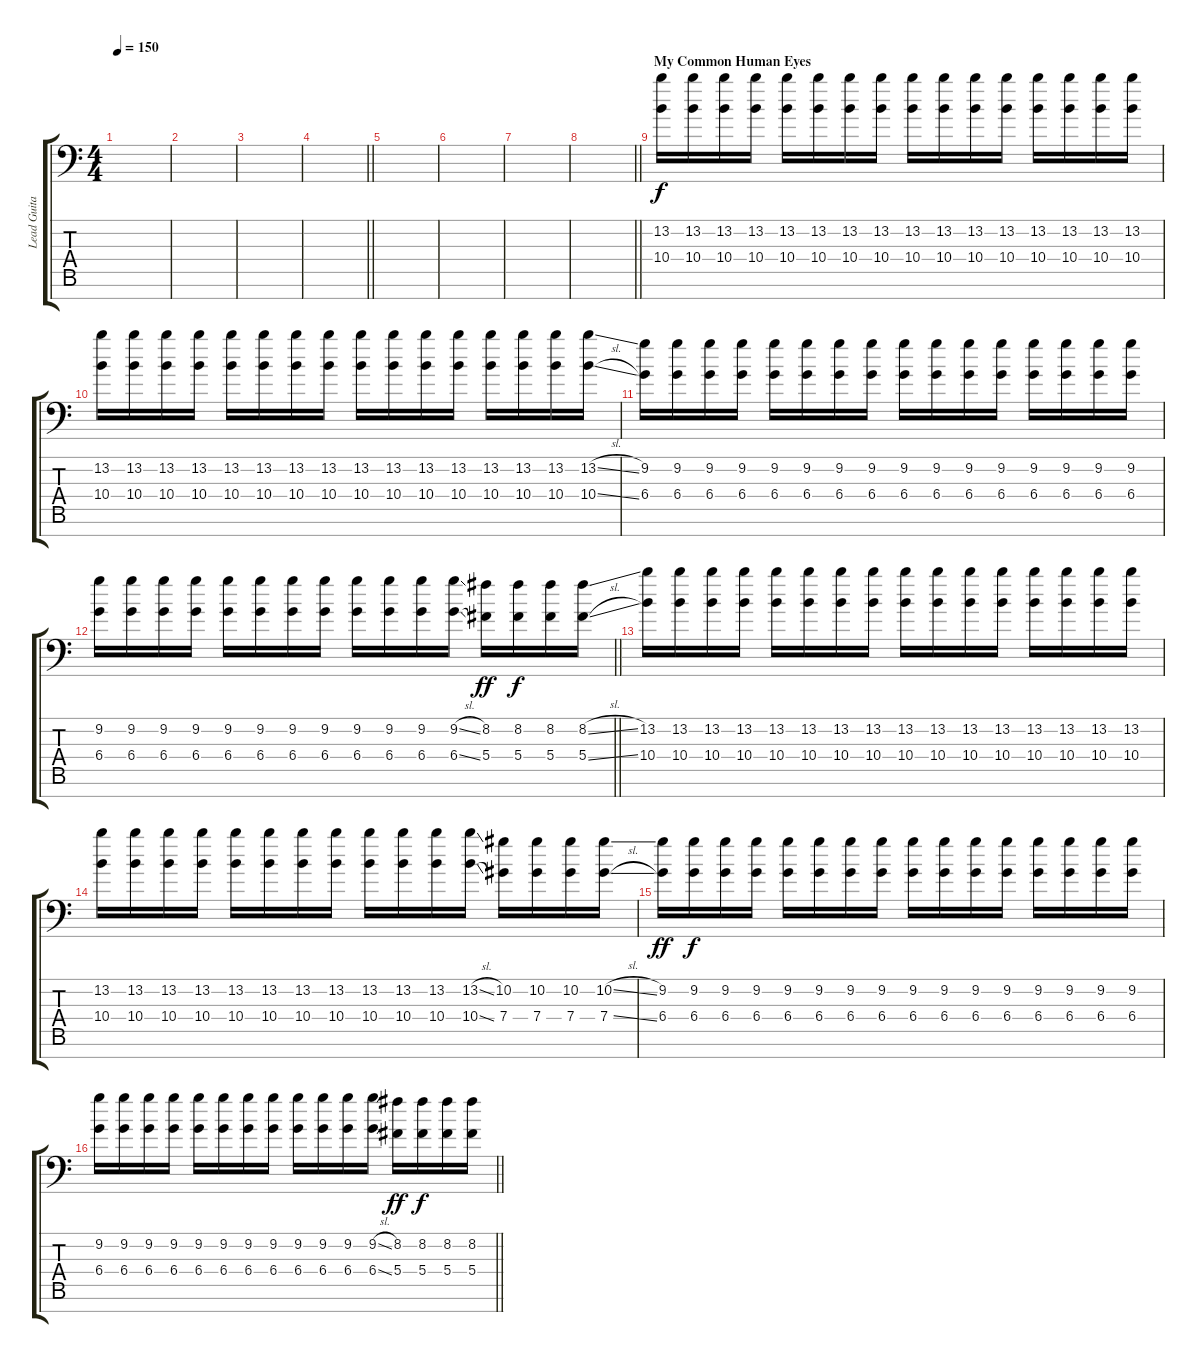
\track ("Lead Guitar (Fredrik Thordendal)" "Lead Guita") {instrument distortionguitar}
\staff {score tabs}
\tuning (Eb4 Bb3 Gb3 Db3 Ab2 Eb2 Bb1) {hide}
\ts (4 4)
\tempo 150
\clef f4
\ks c
|
|
|
\barLineRight lightlight
|
|
|
|
\barLineRight lightlight
|
\section ("" "My Common Human Eyes")
(13.2 10.4).16 (13.2 10.4).16 (13.2 10.4).16 (13.2 10.4).16 (13.2 10.4).16 (13.2 10.4).16 (13.2 10.4).16 (13.2 10.4).16 (13.2 10.4).16 (13.2 10.4).16 (13.2 10.4).16 (13.2 10.4).16 (13.2 10.4).16 (13.2 10.4).16 (13.2 10.4).16 (13.2 10.4).16 |
(13.2 10.4).16 (13.2 10.4).16 (13.2 10.4).16 (13.2 10.4).16 (13.2 10.4).16 (13.2 10.4).16 (13.2 10.4).16 (13.2 10.4).16 (13.2 10.4).16 (13.2 10.4).16 (13.2 10.4).16 (13.2 10.4).16 (13.2 10.4).16 (13.2 10.4).16 (13.2 10.4).16 (13.2{sl} 10.4{sl}).16 |
(9.2 6.4).16 (9.2 6.4).16 (9.2 6.4).16 (9.2 6.4).16 (9.2 6.4).16 (9.2 6.4).16 (9.2 6.4).16 (9.2 6.4).16 (9.2 6.4).16 (9.2 6.4).16 (9.2 6.4).16 (9.2 6.4).16 (9.2 6.4).16 (9.2 6.4).16 (9.2 6.4).16 (9.2 6.4).16 |
\barLineRight lightlight
(9.2 6.4).16 (9.2 6.4).16 (9.2 6.4).16 (9.2 6.4).16 (9.2 6.4).16 (9.2 6.4).16 (9.2 6.4).16 (9.2 6.4).16 (9.2 6.4).16 (9.2 6.4).16 (9.2 6.4).16 (9.2{sl} 6.4{sl}).16 (8.2 5.4).16{dy ff} (8.2 5.4).16{dy f} (8.2 5.4).16 (8.2{sl} 5.4{sl}).16 |
(13.2 10.4).16 (13.2 10.4).16 (13.2 10.4).16 (13.2 10.4).16 (13.2 10.4).16 (13.2 10.4).16 (13.2 10.4).16 (13.2 10.4).16 (13.2 10.4).16 (13.2 10.4).16 (13.2 10.4).16 (13.2 10.4).16 (13.2 10.4).16 (13.2 10.4).16 (13.2 10.4).16 (13.2 10.4).16 |
(13.2 10.4).16 (13.2 10.4).16 (13.2 10.4).16 (13.2 10.4).16 (13.2 10.4).16 (13.2 10.4).16 (13.2 10.4).16 (13.2 10.4).16 (13.2 10.4).16 (13.2 10.4).16 (13.2 10.4).16 (13.2{sl} 10.4{sl}).16 (10.2 7.4).16 (10.2 7.4).16 (10.2 7.4).16 (10.2{sl} 7.4{sl}).16 |
(9.2 6.4).16{dy ff} (9.2 6.4).16{dy f} (9.2 6.4).16 (9.2 6.4).16 (9.2 6.4).16 (9.2 6.4).16 (9.2 6.4).16 (9.2 6.4).16 (9.2 6.4).16 (9.2 6.4).16 (9.2 6.4).16 (9.2 6.4).16 (9.2 6.4).16 (9.2 6.4).16 (9.2 6.4).16 (9.2 6.4).16 |
\barLineRight lightlight
(9.2 6.4).16 (9.2 6.4).16 (9.2 6.4).16 (9.2 6.4).16 (9.2 6.4).16 (9.2 6.4).16 (9.2 6.4).16 (9.2 6.4).16 (9.2 6.4).16 (9.2 6.4).16 (9.2 6.4).16 (9.2{sl} 6.4{sl}).16 (8.2 5.4).16{dy ff} (8.2 5.4).16{dy f} (8.2 5.4).16 (8.2 5.4).16
